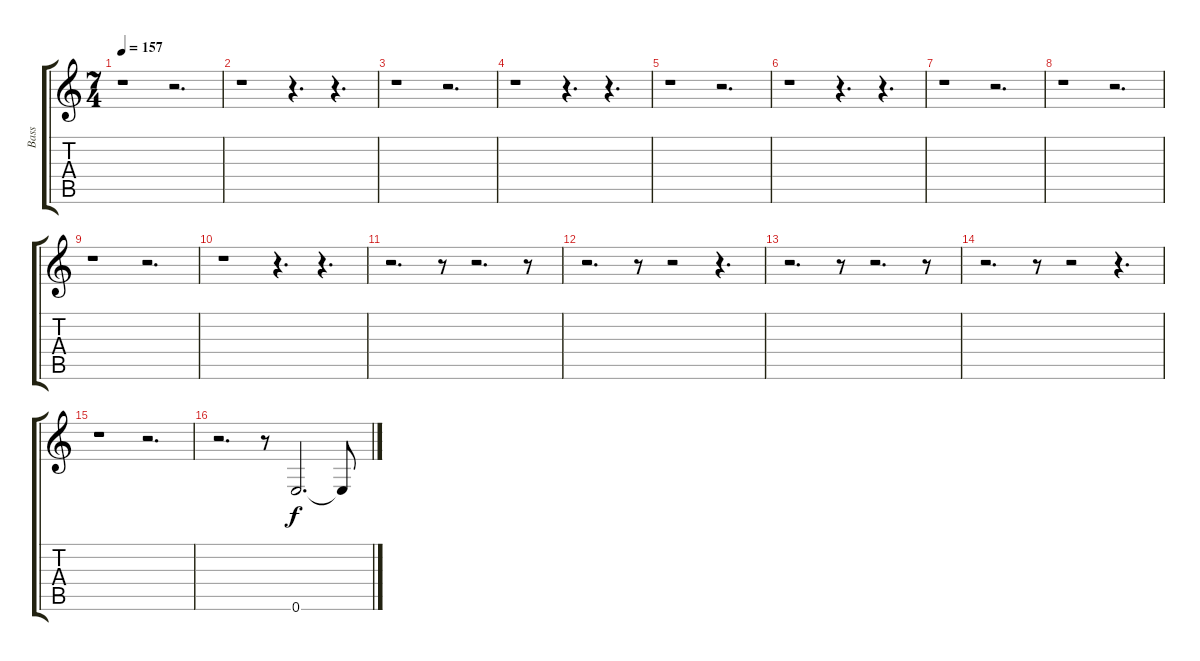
\track ("Bass" "Bass") {instrument fretlessbass}
\staff {score tabs}
\tuning (E4 B3 G3 D3 A2 E2) {hide}
\ts (7 4)
\tempo 157
\clef g2
\ks c
r.1{dy f} r.2{d} |
r.1 r.4{d} r.4{d} |
r.1 r.2{d} |
r.1 r.4{d} r.4{d} |
r.1 r.2{d} |
r.1 r.4{d} r.4{d} |
r.1 r.2{d} |
r.1 r.2{d} |
r.1 r.2{d} |
r.1 r.4{d} r.4{d} |
r.2{d} r.8 r.2{d} r.8 |
r.2{d} r.8 r.2 r.4{d} |
r.2{d} r.8 r.2{d} r.8 |
r.2{d} r.8 r.2 r.4{d} |
r.1 r.2{d} |
r.2{d} r.8 0.6.2{d} 0.6{t}.8
